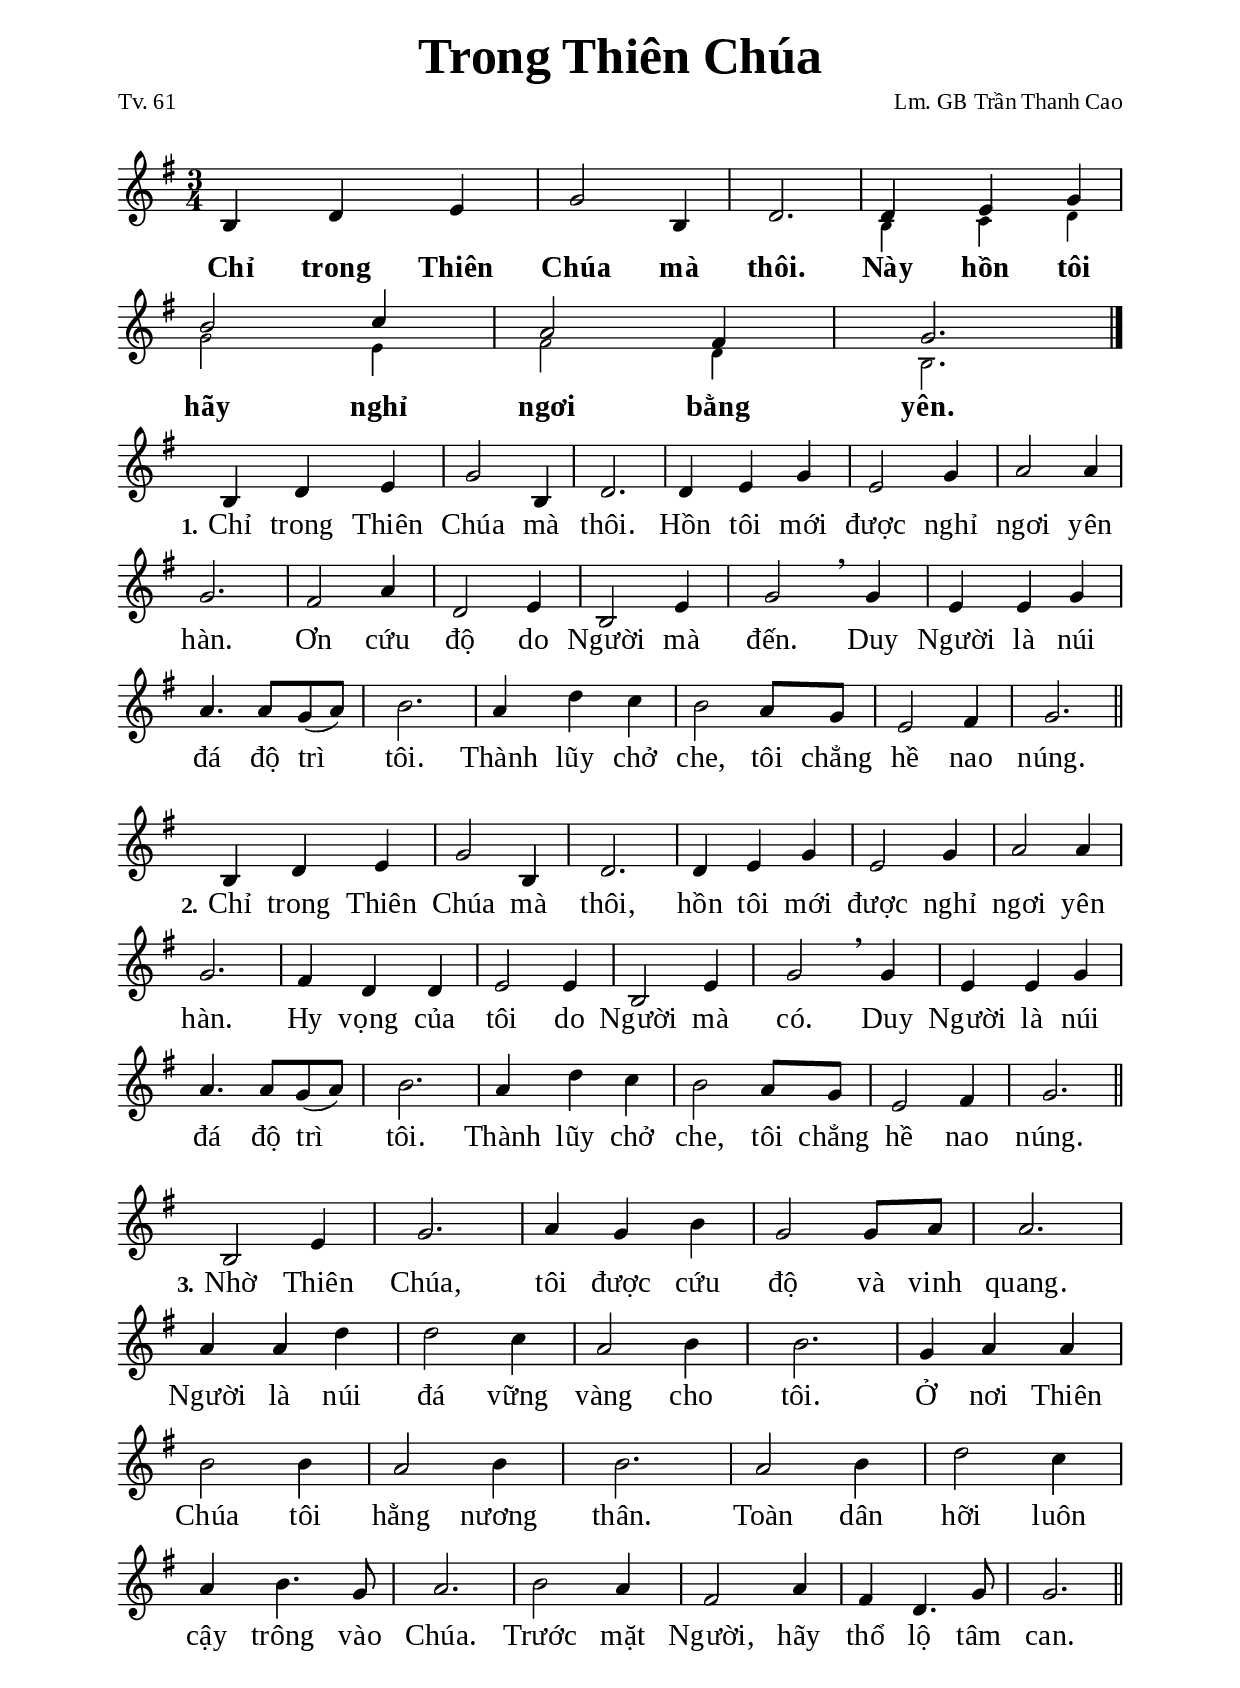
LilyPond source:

% Cài đặt chung
\version "2.22.1"
\include "english.ly"

\header {
  title = \markup { \fontsize #3 "Trong Thiên Chúa" }
  poet = "Tv. 61"
  composer = "Lm. GB Trần Thanh Cao"
  arranger = " "
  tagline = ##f
}

\paper {
  #(set-paper-size "a4")
  top-margin = 10\mm
  bottom-margin = 10\mm
  left-margin = 20\mm
  right-margin = 20\mm
  indent = #0
  #(define fonts
    (make-pango-font-tree
      "Liberation Serif"
      "Liberation Serif"
      "Liberation Serif"
      (/ 20 20)))
  page-count = #1
}

% Nhạc điệp khúc
nhacDiepKhucSop = \relative c' {
  b4 d e |
  g2 b,4 |
  d2. |
  d4 e g |
  b2 c4 |
  a2 fs4 |
  g2. \bar "|."
}

nhacDiepKhucBas = \relative c' {
  \skip 2.
  \skip 2.
  \skip 2.
  b4 c d |
  g2 e4 |
  fs2 d4 |
  b2.
}

% Nhạc phiên khúc
nhacPhienKhucMot = \relative c' {
  b4 d e |
  g2 b,4 |
  d2. |
  d4 e g |
  e2 g4 |
  a2 a4 |
  g2. |
  fs2 a4 |
  d,2 e4 |
  b2 e4 |
  g2 \breathe g4 |
  e4 e g |
  a4. a8 g (a) |
  b2. |
  a4 d c |
  b2 a8 g |
  e2 fs4 |
  g2. \bar "||"
}

nhacPhienKhucHai = \relative c' {
  b4 d e |
  g2 b,4 |
  d2. |
  d4 e g |
  e2 g4 |
  a2 a4 |
  g2. |
  fs4 d d |
  e2 e4 |
  b2 e4 |
  g2 \breathe g4 |
  e4 e g |
  a4. a8 g (a) |
  b2. |
  a4 d c |
  b2 a8 g |
  e2 fs4 |
  g2. \bar "||"
}

nhacPhienKhucBa = \relative c' {
  b2 e4 |
  g2. |
  a4 g b |
  g2 g8 a |
  a2. |
  a4 a d |
  d2 c4 |
  a2 b4 |
  b2. |
  g4 a a |
  b2 b4 |
  a2 b4 |
  b2. |
  a2 b4 |
  d2 c4 |
  a b4. g8 |
  a2. |
  b2 a4 |
  fs2 a4 |
  fs d4. g8 |
  g2. \bar "||"
}

% Lời điệp khúc
loiDiepKhuc = \lyricmode {
  Chỉ trong Thiên Chúa mà thôi.
  Này hồn tôi hãy nghỉ ngơi bằng yên.
}

% Lời phiên khúc
loiPhienKhucMot = \lyricmode {
  \set stanza = #"1."
  Chỉ trong Thiên Chúa mà thôi.
  Hồn tôi mới được nghỉ ngơi yên hàn.
  Ơn cứu độ do Người mà đến.
  Duy Người là núi đá độ trì tôi.
  Thành lũy chở che, tôi chẳng hề nao núng.
}

loiPhienKhucHai = \lyricmode {
  \set stanza = #"2."
  Chỉ trong Thiên Chúa mà thôi,
  hồn tôi mới được nghỉ ngơi yên hàn.
  Hy vọng của tôi do Người mà có.
  Duy Người là núi đá độ trì tôi.
  Thành lũy chở che, tôi chẳng hề nao núng.
}

loiPhienKhucBa = \lyricmode {
  \set stanza = #"3."
  Nhờ Thiên Chúa, tôi được cứu độ và vinh quang.
  Người là núi đá vững vàng cho tôi.
  Ở nơi Thiên Chúa tôi hằng nương thân.
  Toàn dân hỡi luôn cậy trông vào Chúa.
  Trước mặt Người, hãy thổ lộ tâm can.
}


% Dàn trang
\score {
  \new ChoirStaff <<
    \new Staff = diepKhuc \with {
        \consists "Merge_rests_engraver"
        %\magnifyStaff #(magstep +1)
      }
      <<
      \new Voice = beSop {
        \voiceOne \key g \major \time 3/4 \nhacDiepKhucSop
      }
      \new Voice = beBas {
        \override NoteHead.font-size = #-2
        \voiceTwo \key g \major \time 3/4 \nhacDiepKhucBas
      }
    >>
    \new Lyrics \lyricsto beSop \loiDiepKhuc
  >>
  \layout {
    \override Lyrics.LyricText.font-series = #'bold
    \override Lyrics.LyricText.font-size = #+2.5
    \override Lyrics.LyricSpace.minimum-distance = #4.5
    \override Score.BarNumber.break-visibility = ##(#f #f #f)
    \override Score.SpacingSpanner.uniform-stretching = ##t
  }
}

\score {
  \new ChoirStaff <<
    \new Staff = phienKhuc \with {
        %\magnifyStaff #(magstep +1)
      }
      <<
      \new Voice = beSop {
        \key g \major \time 3/4 \nhacPhienKhucMot
      }
    >>
    \new Lyrics \lyricsto beSop \loiPhienKhucMot
  >>
  \layout {
    \override Staff.TimeSignature.transparent = ##t
    \override Lyrics.LyricText.font-size = #+2.5
    \override Lyrics.LyricSpace.minimum-distance = #1.7
    \override Score.BarNumber.break-visibility = ##(#f #f #f)
    \override Score.SpacingSpanner.uniform-stretching = ##t
  }
}

\score {
  \new ChoirStaff <<
    \new Staff = phienKhuc \with {
        %\magnifyStaff #(magstep +1)
      }
      <<
      \new Voice = beSop {
        \key g \major \time 3/4 \nhacPhienKhucHai
      }
    >>
    \new Lyrics \lyricsto beSop \loiPhienKhucHai
  >>
  \layout {
    \override Staff.TimeSignature.transparent = ##t
    \override Lyrics.LyricText.font-size = #+2.5
    \override Lyrics.LyricSpace.minimum-distance = #1.4
    \override Score.BarNumber.break-visibility = ##(#f #f #f)
    \override Score.SpacingSpanner.uniform-stretching = ##t
  }
}

\score {
  \new ChoirStaff <<
    \new Staff = phienKhuc \with {
        %\magnifyStaff #(magstep +1)
      }
      <<
      \new Voice = beSop {
        \key g \major \time 3/4 \nhacPhienKhucBa
      }
    >>
    \new Lyrics \lyricsto beSop \loiPhienKhucBa
  >>
  \layout {
    \override Staff.TimeSignature.transparent = ##t
    \override Lyrics.LyricText.font-size = #+2.5
    \override Lyrics.LyricSpace.minimum-distance = #2.2
    \override Score.BarNumber.break-visibility = ##(#f #f #f)
    \override Score.SpacingSpanner.uniform-stretching = ##t
  }
}
